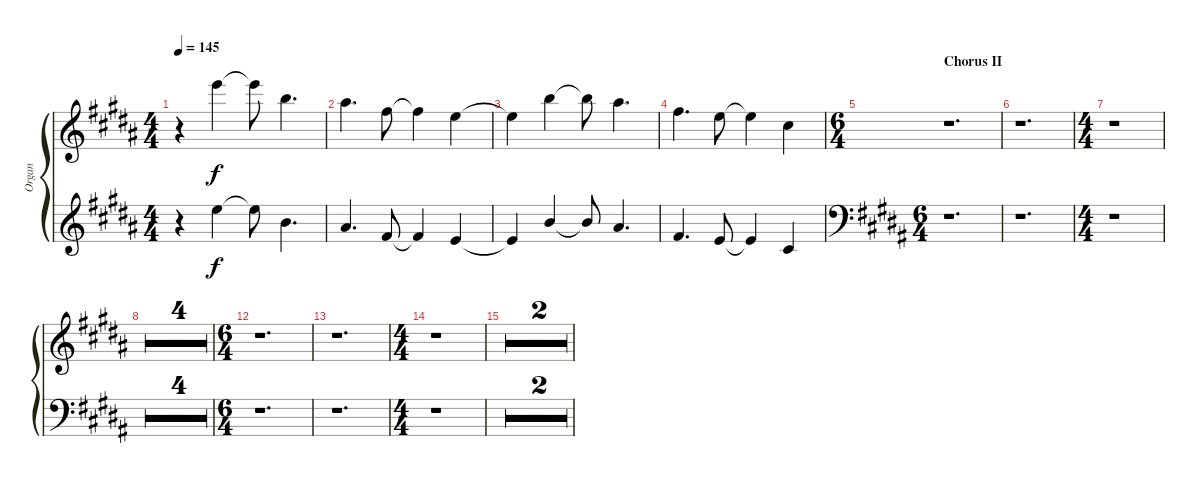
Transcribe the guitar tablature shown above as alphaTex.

\defaultSystemsLayout 4
\bracketExtendMode groupsimilarinstruments
\otherSystemsTrackNameOrientation horizontal
\track ("Organ / E. Piano" "Organ") {multiBarRest instrument drawbarorgan}
\staff {score}
\tuning (E4 B3 G3 D3 A2 E2)
\ts (4 4)
\tempo 145
\clef g2
\ks b
r.4{dy f beam Down} 24.1{acc forcenatural}.4{beam Down} 24.1{t acc forcenatural}.8{beam Down} 19.1{acc forcenatural}.4{d beam Down} |
18.1{acc #}.4{d beam Down} 14.1{acc #}.8{beam Down} 14.1{t acc #}.4{beam Down} 17.2{acc forcenatural}.4{beam Down} |
17.2{t acc forcenatural}.4{beam Down} 19.1{acc forcenatural}.4{beam Down} 19.1{t acc forcenatural}.8{beam Down} 18.1{acc #}.4{d beam Down} |
14.1{acc #}.4{d beam Down} 12.1{acc forcenatural}.8{beam Down} 12.1{t acc forcenatural}.4{beam Down} 9.1{acc #}.4{beam Down} |
\ts (6 4)
\beaming (8 2 2 2 2 2 2)
\section ("" "Chorus II")
r.1{d beam Down} |
r.1{d beam Down} |
\ts (4 4)
r.1{beam Down} |
r.1{beam Down} |
r.1{beam Down} |
r.1{beam Down} |
r.1{beam Down} |
\ts (6 4)
r.1{d beam Down} |
r.1{d beam Down} |
\ts (4 4)
r.1{beam Down} |
r.1{beam Down} |
r.1{beam Down}
\staff {score}
\tuning (E4 B3 G3 D3 A2 E2)
\clef g2
\ottava regular
\simile none
\ks b
r.4{dy f beam Down} 12.1{acc forcenatural}.4{beam Down} 12.1{t acc forcenatural}.8{beam Down} 12.2{acc forcenatural}.4{d beam Down} |
6.1{acc #}.4{d beam Up} 2.1{acc #}.8{beam Up} 2.1{t acc #}.4{beam Up} 0.1{acc forcenatural}.4{beam Up} |
0.1{t acc forcenatural}.4{beam Up} 7.1{acc forcenatural}.4{beam Up} 7.1{t acc forcenatural}.8{beam Up} 6.1{acc #}.4{d beam Up} |
2.1{acc #}.4{d beam Up} 0.1{acc forcenatural}.8{beam Up} 0.1{t acc forcenatural}.4{beam Up} 2.2{acc #}.4{beam Up} |
\clef f4
r.1{d beam Down} |
r.1{d beam Down} |
r.1{beam Down} |
r.1{beam Down} |
r.1{beam Down} |
r.1{beam Down} |
r.1{beam Down} |
r.1{d beam Down} |
r.1{d beam Down} |
r.1{beam Down} |
r.1{beam Down} |
r.1{beam Down}
